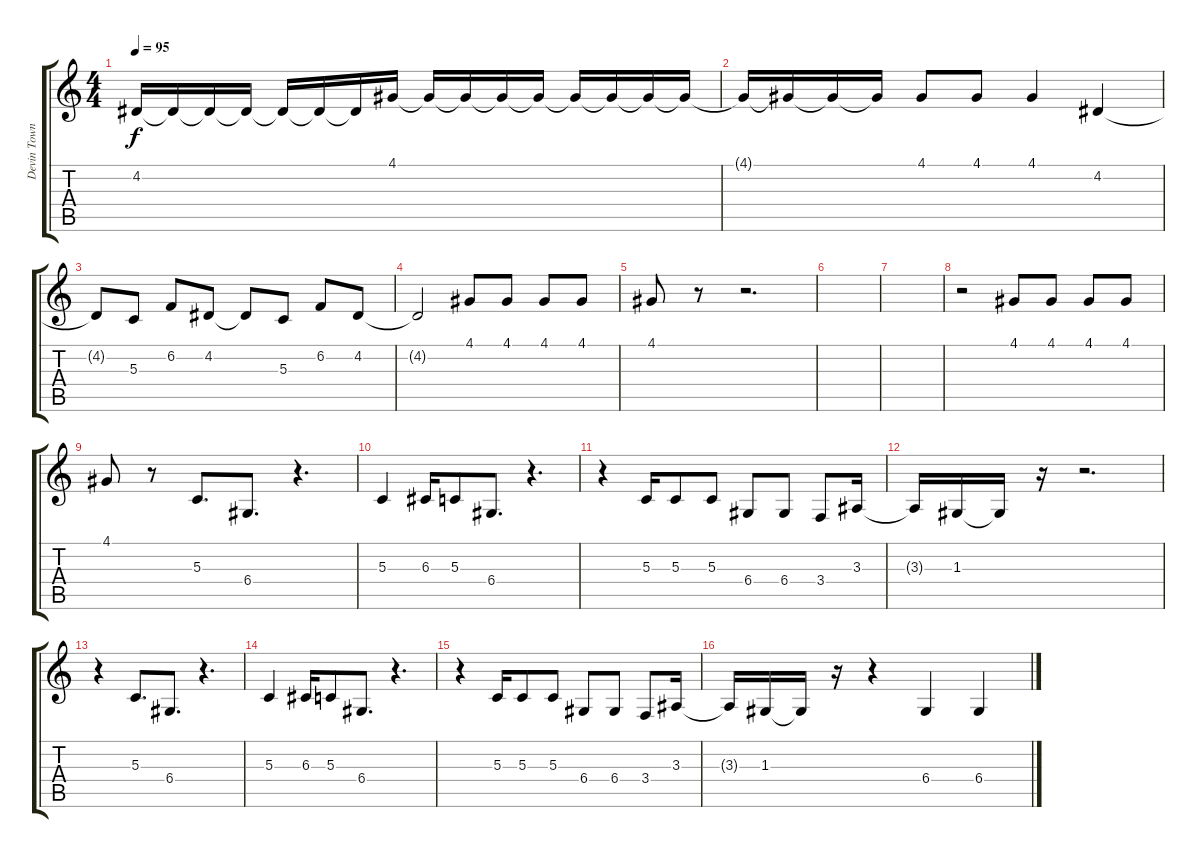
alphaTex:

\track ("Devin Townsend (Vocals)" "Devin Town") {instrument bassoon}
\staff {score tabs}
\tuning (E4 B3 G3 D3 A2 E2) {hide}
\ts (4 4)
\tempo 95
\clef g2
\ks c
4.2.16{dy f} 4.2{t}.16 4.2{t}.16 4.2{t}.16 4.2{t}.16 4.2{t}.16 4.2{t}.16 4.1.16 4.1{t}.16 4.1{t}.16 4.1{t}.16 4.1{t}.16 4.1{t}.16 4.1{t}.16 4.1{t}.16 4.1{t}.16 |
4.1{t}.16 4.1{t}.16 4.1{t}.16 4.1{t}.16 4.1.8 4.1.8 4.1.4 4.2.4 |
4.2{t}.8 5.3.8 6.2.8 4.2.8 4.2{t}.8 5.3.8 6.2.8 4.2.8 |
4.2{t}.2 4.1.8 4.1.8 4.1.8 4.1.8 |
4.1.8 r.8 r.2{d} |
|
|
r.2 4.1.8 4.1.8 4.1.8 4.1.8 |
4.1.8 r.8 5.3.8{d} 6.4.8{d} r.4{d} |
5.3.4 6.3.16 5.3.8 6.4.8{d} r.4{d} |
r.4 5.3.16 5.3.8 5.3.8 6.4.8 6.4.8 3.4.8 3.3.16 |
3.3{t}.16 1.3.16 1.3{t}.16 r.16 r.2{d} |
r.4 5.3.8{d} 6.4.8{d} r.4{d} |
5.3.4 6.3.16 5.3.8 6.4.8{d} r.4{d} |
r.4 5.3.16 5.3.8 5.3.8 6.4.8 6.4.8 3.4.8 3.3.16 |
3.3{t}.16 1.3.16 1.3{t}.16 r.16 r.4 6.4.4 6.4.4
